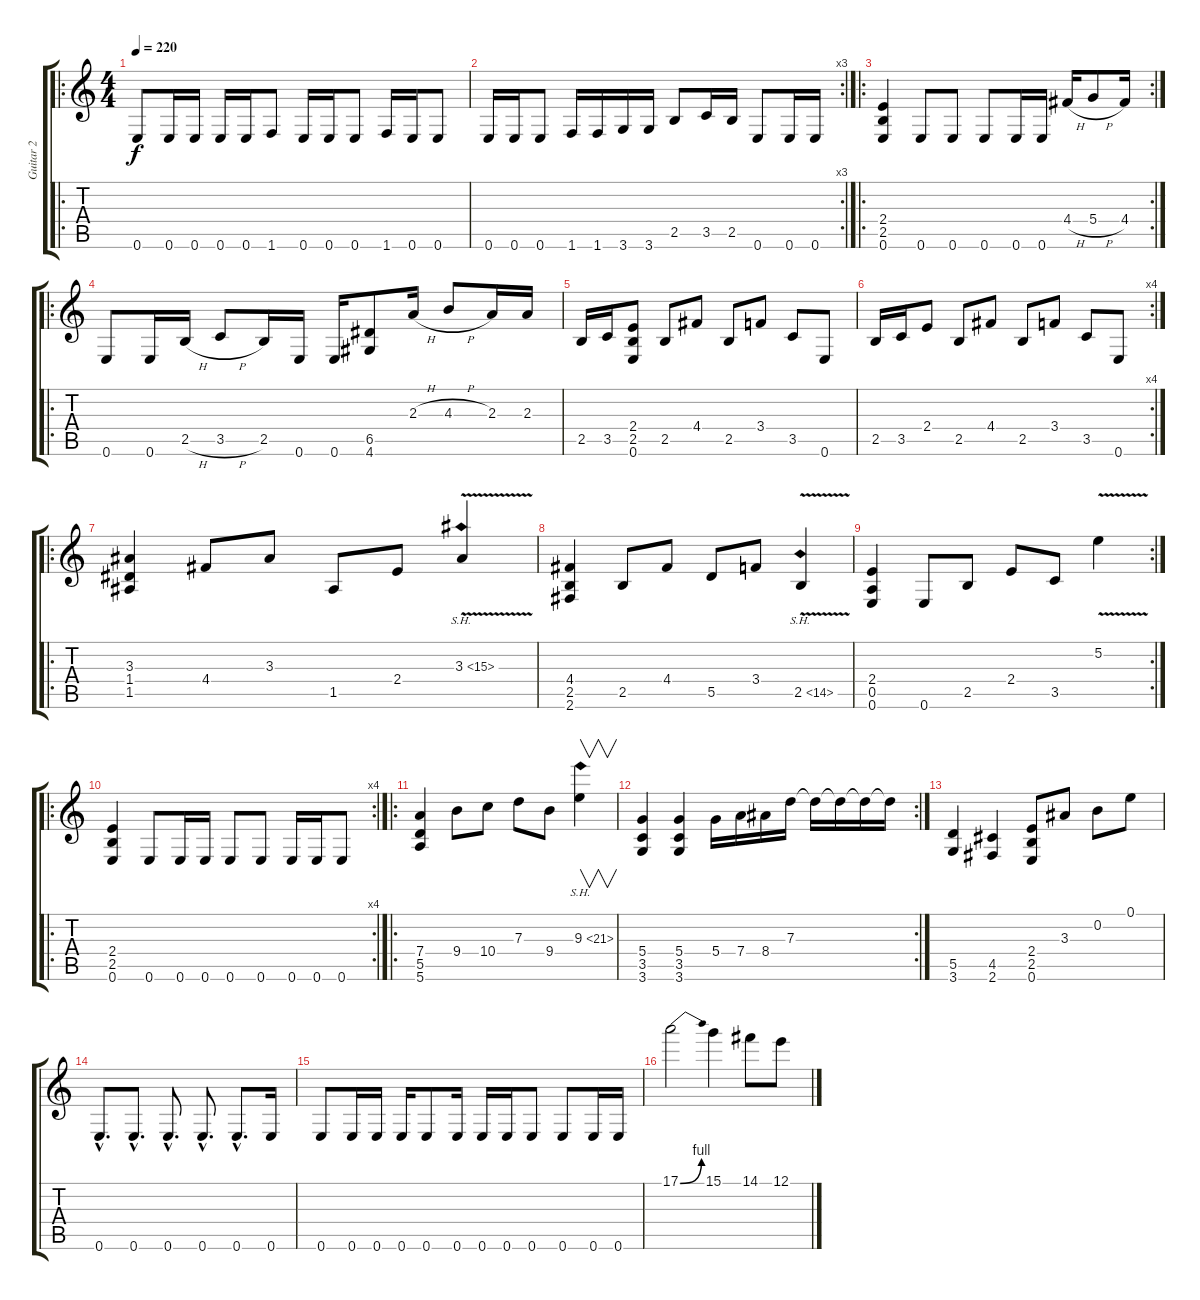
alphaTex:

\track ("Guitar 2" "Guitar 2") {instrument distortionguitar}
\staff {score tabs}
\tuning (E4 B3 G3 D3 A2 E2) {hide}
\ro
\ts (4 4)
\tempo 220
\clef g2
\ks c
0.6.8{dy f instrument distortionguitar} 0.6.16 0.6.16 0.6.16 0.6.16 1.6.8 0.6.16 0.6.16 0.6.8 1.6.16 0.6.16 0.6.8 |
\rc 3
0.6.16 0.6.16 0.6.8 1.6.16 1.6.16 3.6.16 3.6.16 2.5.8 3.5.16 2.5.16 0.6.8 0.6.16 0.6.16 |
\ro
\rc 2
(2.4 2.5 0.6).4 0.6.8 0.6.8 0.6.8 0.6.16 0.6.16 4.4{h}.16 5.4{h}.8 4.4.16 |
\ro
0.6.8 0.6.16 2.5{h}.16 3.5{h}.8 2.5.16 0.6.16 0.6.16 (6.5 4.6).8 2.3{h}.16 4.3{h}.8 2.3.16 2.3.16 |
2.5.16 3.5.16 (2.4 2.5 0.6).8 2.5.8 4.4.8 2.5.8 3.4.8 3.5.8 0.6.8 |
\rc 4
2.5.16 3.5.16 2.4.8 2.5.8 4.4.8 2.5.8 3.4.8 3.5.8 0.6.8 |
\ro
(3.3 1.4 1.5).4 4.4.8 3.3.8 1.5.8 2.4.8 3.3{sh 12 v}.4 |
(4.4 2.5 2.6).4 2.5.8 4.4.8 5.5.8 3.4.8 2.5{sh 12 v}.4 |
\rc 2
(2.4 0.5 0.6).4 0.6.8 2.5.8 2.4.8 3.5.8 5.2{v}.4 |
\ro
\rc 4
(2.4 2.5 0.6).4 0.6.8 0.6.16 0.6.16 0.6.8 0.6.8 0.6.16 0.6.16 0.6.8 |
\ro
(7.4 5.5 5.6).4 9.4.8 10.4.8 7.3.8 9.4.8 9.3{sh 12}.4{v} |
\rc 2
(5.4 3.5 3.6).4 (5.4 3.5 3.6).4 5.4.16 7.4.16 8.4.16 7.3.16 7.3{t}.16 7.3{t}.16 7.3{t}.16 7.3{t}.16 |
(5.5 3.6).4 (4.5 2.6).4 (2.4 2.5 0.6).8 3.3.8 0.2.8 0.1.8 |
0.6{hac}.8{d} 0.6{hac}.8{d} 0.6{hac}.8{d} 0.6{hac}.8{d} 0.6{hac}.8{d} 0.6.16 |
0.6.8 0.6.16 0.6.16 0.6.16 0.6.8 0.6.16 0.6.16 0.6.16 0.6.8 0.6.8 0.6.16 0.6.16 |
17.1{be (bend 0 0 60 4)}.2 15.1.4 14.1.8 12.1.8
